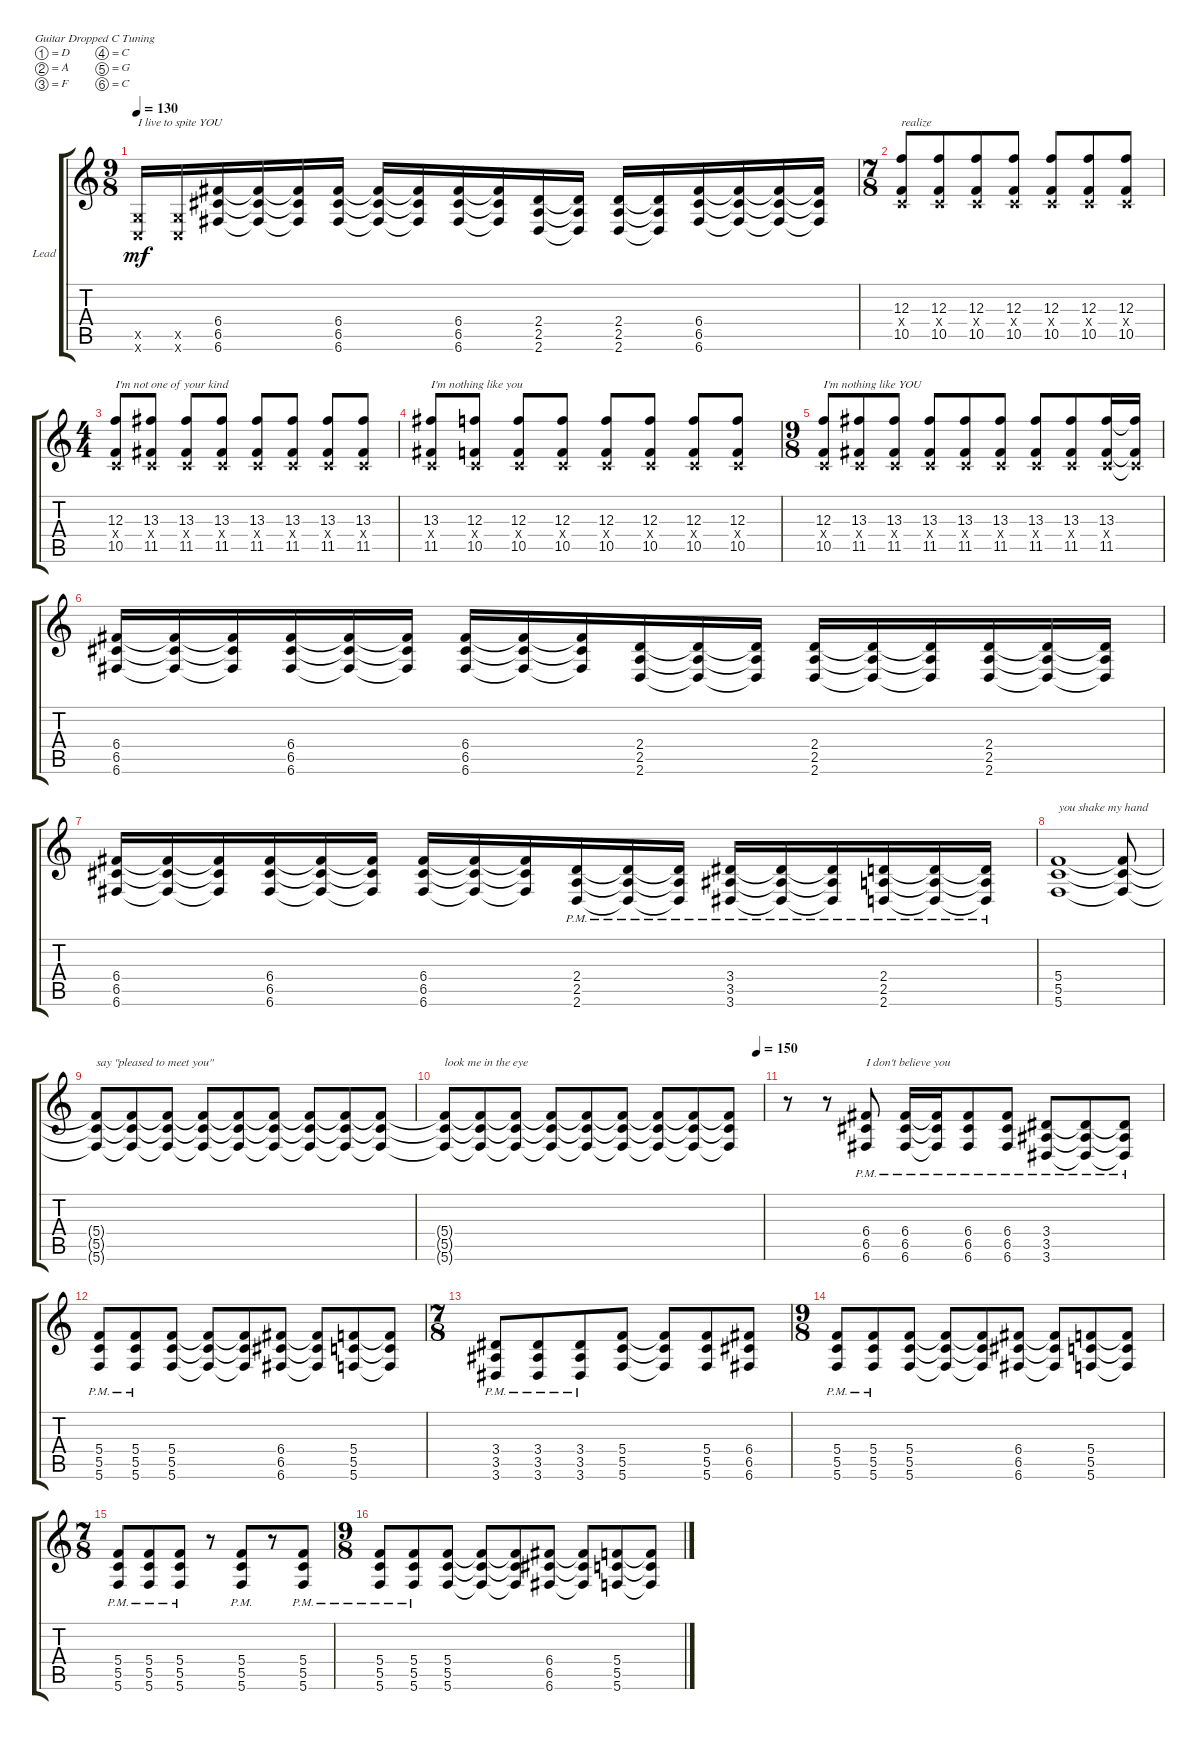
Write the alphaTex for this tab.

\defaultSystemsLayout 4
\bracketExtendMode groupsimilarinstruments
\firstSystemTrackNameOrientation horizontal
\otherSystemsTrackNameOrientation horizontal
\track ("Lead Guitar" "Lead") {instrument acousticguitarsteel}
\staff {score tabs}
\tuning (D4 A3 F3 C3 G2 C2)
\ts (9 8)
\tempo 130
\clef g2
\ks c
(0.6{x} 0.5{x}).16{txt "I live to spite YOU" dy mf} (0.5{x} 0.6{x}).16 (6.6 6.5 6.4).16 (6.6{t} 6.5{t} 6.4{t}).16 (6.4{t} 6.5{t} 6.6{t}).16 (6.4 6.5 6.6).16 (6.6{t} 6.5{t} 6.4{t}).16 (6.4{t} 6.5{t} 6.6{t}).16 (6.6 6.5 6.4).16 (6.4{t} 6.5{t} 6.6{t}).16 (2.4 2.5 2.6).16 (2.6{t} 2.5{t} 2.4{t}).16 (2.4 2.5 2.6).16 (2.4{t} 2.5{t} 2.6{t}).16 (6.6 6.5 6.4).16 (6.6{t} 6.5{t} 6.4{t}).16 (6.6{t} 6.5{t} 6.4{t}).16 (6.4{t} 6.5{t} 6.6{t}).16 |
\ts (7 8)
(10.5 12.3 0.4{x}).8{txt "realize"} (10.5 12.3 0.4{x}).8 (10.5 12.3 0.4{x}).8 (10.5 12.3 0.4{x}).8 (10.5 12.3 0.4{x}).8 (10.5 12.3 0.4{x}).8 (10.5 12.3 0.4{x}).8 |
\ts (4 4)
(10.5 12.3 0.4{x}).8{txt "I'm not one of your kind"} (11.5 0.4{x} 13.3).8 (11.5 0.4{x} 13.3).8 (13.3 0.4{x} 11.5).8 (11.5 0.4{x} 13.3).8 (13.3 0.4{x} 11.5).8 (11.5 0.4{x} 13.3).8 (13.3 0.4{x} 11.5).8 |
(11.5 0.4{x} 13.3).8{txt "I'm nothing like you"} (10.5 12.3 0.4{x}).8 (10.5 12.3 0.4{x}).8 (10.5 12.3 0.4{x}).8 (10.5 12.3 0.4{x}).8 (10.5 12.3 0.4{x}).8 (10.5 12.3 0.4{x}).8 (10.5 0.4{x} 12.3).8 |
\ts (9 8)
(10.5 0.4{x} 12.3).8{txt "I'm nothing like YOU"} (13.3 11.5 0.4{x}).8 (13.3 11.5 0.4{x}).8 (13.3 11.5 0.4{x}).8 (13.3 11.5 0.4{x}).8 (13.3 11.5 0.4{x}).8 (13.3 11.5 0.4{x}).8 (13.3 11.5 0.4{x}).8 (13.3 11.5 0.4{x}).16 (11.5{t} 0.4{x t} 13.3{t}).16 |
(6.6 6.5 6.4).16 (6.4{t} 6.5{t} 6.6{t}).16 (6.6{t} 6.5{t} 6.4{t}).16 (6.4 6.5 6.6).16 (6.4{t} 6.5{t} 6.6{t}).16 (6.4{t} 6.5{t} 6.6{t}).16 (6.6 6.5 6.4).16 (6.5{t} 6.4{t} 6.6{t}).16 (6.6{t} 6.5{t} 6.4{t}).16 (2.6 2.5 2.4).16 (2.4{t} 2.5{t} 2.6{t}).16 (2.6{t} 2.5{t} 2.4{t}).16 (2.4 2.5 2.6).16 (2.4{t} 2.5{t} 2.6{t}).16 (2.4{t} 2.5{t} 2.6{t}).16 (2.6 2.5 2.4).16 (2.5{t} 2.4{t} 2.6{t}).16 (2.6{t} 2.5{t} 2.4{t}).16 |
(6.6 6.5 6.4).16 (6.4{t} 6.5{t} 6.6{t}).16 (6.6{t} 6.5{t} 6.4{t}).16 (6.4 6.5 6.6).16 (6.4{t} 6.5{t} 6.6{t}).16 (6.4{t} 6.5{t} 6.6{t}).16 (6.6 6.5 6.4).16 (6.5{t} 6.4{t} 6.6{t}).16 (6.6{t} 6.5{t} 6.4{t}).16 (2.6{pm} 2.5{pm} 2.4{pm}).16 (2.4{pm t} 2.5{pm t} 2.6{pm t}).16 (2.6{pm t} 2.5{pm t} 2.4{pm t}).16 (3.4{pm} 3.5{pm} 3.6{pm}).16 (3.4{pm t} 3.5{pm t} 3.6{pm t}).16 (3.4{pm t} 3.5{pm t} 3.6{pm t}).16 (2.6{pm} 2.5{pm} 2.4{pm}).16 (2.5{pm t} 2.4{pm t} 2.6{pm t}).16 (2.6{pm t} 2.5{pm t} 2.4{pm t}).16 |
(5.6 5.5 5.4).1{txt "you shake my hand"} (5.6{t} 5.5{t} 5.4{t}).8 |
(5.6{t} 5.5{t} 5.4{t}).8{txt "say \"pleased to meet you\""} (5.6{t} 5.5{t} 5.4{t}).8 (5.6{t} 5.5{t} 5.4{t}).8 (5.6{t} 5.5{t} 5.4{t}).8 (5.6{t} 5.5{t} 5.4{t}).8 (5.6{t} 5.5{t} 5.4{t}).8 (5.6{t} 5.5{t} 5.4{t}).8 (5.6{t} 5.5{t} 5.4{t}).8 (5.6{t} 5.5{t} 5.4{t}).8 |
\tempo (150 0.98125)
(5.6{t} 5.5{t} 5.4{t}).8{txt "look me in the eye"} (5.6{t} 5.5{t} 5.4{t}).8 (5.6{t} 5.5{t} 5.4{t}).8 (5.6{t} 5.5{t} 5.4{t}).8 (5.6{t} 5.5{t} 5.4{t}).8 (5.6{t} 5.5{t} 5.4{t}).8 (5.6{t} 5.5{t} 5.4{t}).8 (5.6{t} 5.5{t} 5.4{t}).8 (5.6{t} 5.5{t} 5.4{t}).8 |
r.8 r.8 (6.4{pm} 6.5{pm} 6.6{pm}).8{txt "I don't believe you"} (6.6{pm} 6.5{pm} 6.4{pm}).16 (6.6{pm t} 6.5{pm t} 6.4{pm t}).16 (6.6{pm} 6.5{pm} 6.4{pm}).8 (6.4{pm} 6.5{pm} 6.6{pm}).8 (3.6{pm} 3.5{pm} 3.4{pm}).8 (3.6{pm t} 3.5{pm t} 3.4{pm t}).8 (3.6{pm t} 3.5{pm t} 3.4{pm t}).8 |
(5.6{pm} 5.5{pm} 5.4{pm}).8 (5.4{pm} 5.5{pm} 5.6{pm}).8 (5.6 5.5 5.4).8 (5.6{t} 5.5{t} 5.4{t}).8 (5.6{t} 5.5{t} 5.4{t}).8 (6.4 6.5 6.6).8 (6.6{t} 6.5{t} 6.4{t}).8 (5.6 5.5 5.4).8 (5.6{t} 5.5{t} 5.4{t}).8 |
\ts (7 8)
(3.6{pm} 3.5{pm} 3.4{pm}).8 (3.4{pm} 3.5{pm} 3.6{pm}).8 (3.6{pm} 3.5{pm} 3.4{pm}).8 (5.6 5.5 5.4).8 (5.6{t} 5.5{t} 5.4{t}).8 (5.6 5.5 5.4).8 (6.4 6.5 6.6).8 |
\ts (9 8)
(5.6{pm} 5.5{pm} 5.4{pm}).8 (5.4{pm} 5.5{pm} 5.6{pm}).8 (5.6 5.5 5.4).8 (5.6{t} 5.5{t} 5.4{t}).8 (5.6{t} 5.5{t} 5.4{t}).8 (6.4 6.5 6.6).8 (6.6{t} 6.5{t} 6.4{t}).8 (5.6 5.5 5.4).8 (5.6{t} 5.5{t} 5.4{t}).8 |
\ts (7 8)
(5.6{pm} 5.5{pm} 5.4{pm}).8 (5.4{pm} 5.5{pm} 5.6{pm}).8 (5.6{pm} 5.5{pm} 5.4{pm}).8 r.8 (5.5{pm} 5.4{pm} 5.6{pm}).8 r.8 (5.4{pm} 5.5{pm} 5.6{pm}).8 |
\ts (9 8)
(5.6{pm} 5.5{pm} 5.4{pm}).8 (5.4{pm} 5.5{pm} 5.6{pm}).8 (5.6 5.5 5.4).8 (5.6{t} 5.5{t} 5.4{t}).8 (5.6{t} 5.5{t} 5.4{t}).8 (6.4 6.5 6.6).8 (6.6{t} 6.5{t} 6.4{t}).8 (5.6 5.5 5.4).8 (5.6{t} 5.5{t} 5.4{t}).8
